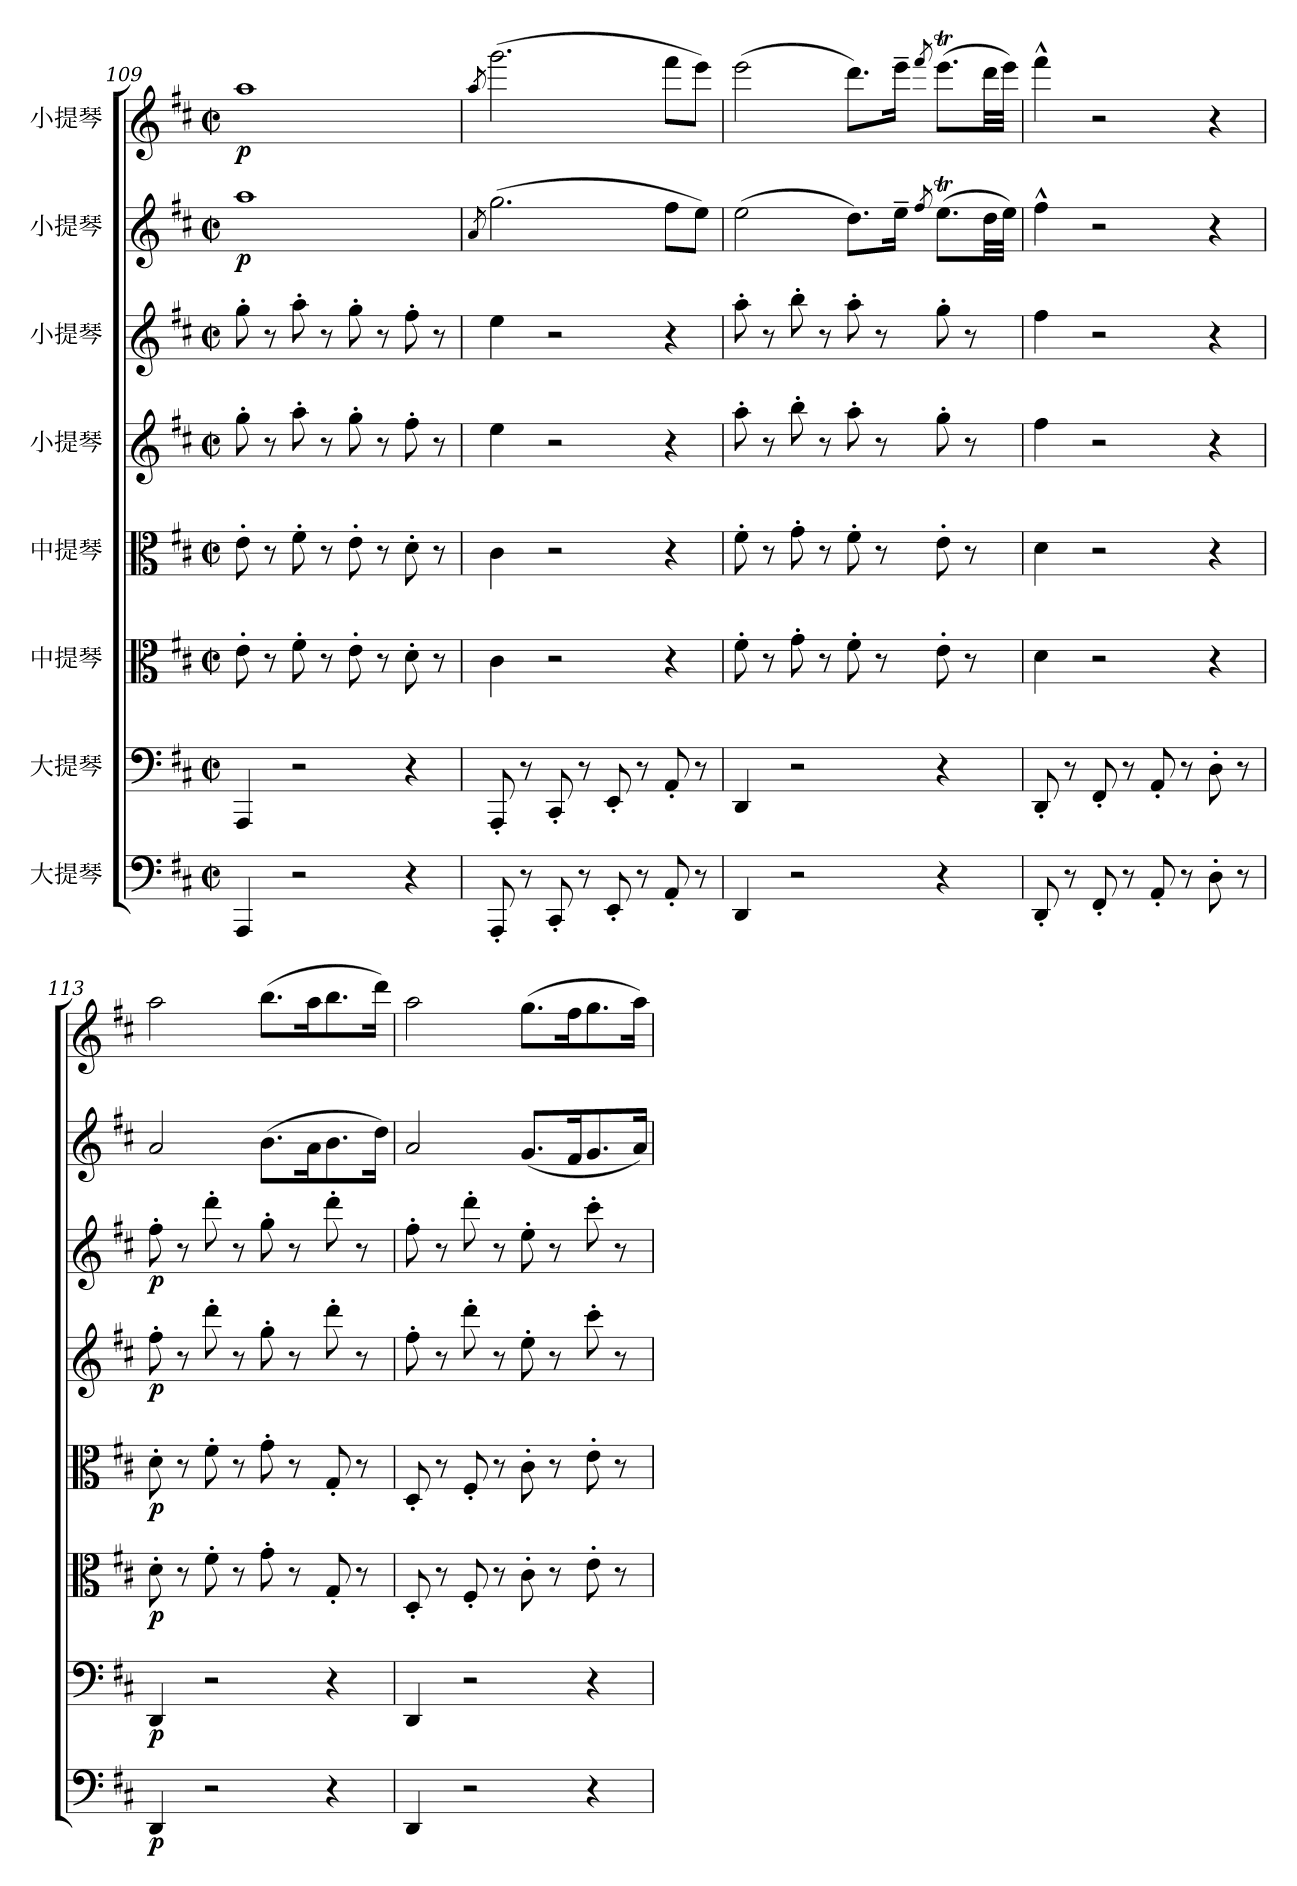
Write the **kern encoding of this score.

**kern	**dynam	**kern	**dynam	**kern	**dynam	**kern	**dynam	**kern	**dynam	**kern	**dynam	**kern	**dynam	**kern	**dynam
*part8	*part8	*part7	*part7	*part6	*part6	*part5	*part5	*part4	*part4	*part3	*part3	*part2	*part2	*part1	*part1
*staff8	*staff8	*staff7	*staff7	*staff6	*staff6	*staff5	*staff5	*staff4	*staff4	*staff3	*staff3	*staff2	*staff2	*staff1	*staff1
*I"大提琴	*	*I"大提琴	*	*I"中提琴	*	*I"中提琴	*	*I"小提琴	*	*I"小提琴	*	*I"小提琴	*	*I"小提琴	*
*clefF4	*	*clefF4	*	*clefC3	*	*clefC3	*	*clefG2	*	*clefG2	*	*clefG2	*	*clefG2	*
*k[f#c#]	*	*k[f#c#]	*	*k[f#c#]	*	*k[f#c#]	*	*k[f#c#]	*	*k[f#c#]	*	*k[f#c#]	*	*k[f#c#]	*
*M2/2	*	*M2/2	*	*M2/2	*	*M2/2	*	*M2/2	*	*M2/2	*	*M2/2	*	*M2/2	*
*met(c|)	*	*met(c|)	*	*met(c|)	*	*met(c|)	*	*met(c|)	*	*met(c|)	*	*met(c|)	*	*met(c|)	*
=109	=109	=109	=109	=109	=109	=109	=109	=109	=109	=109	=109	=109	=109	=109	=109
!	!	!	!	!	!	!	!	!	!	!	!	!	!LO:DY:b	!	!LO:DY:b
4AAA/	.	4AAA/	.	8e'\	.	8e'\	.	8gg'\	.	8gg'\	.	1aa	p	1aa	p
.	.	.	.	8r	.	8r	.	8r	.	8r	.	.	.	.	.
2r	.	2r	.	8f#'\	.	8f#'\	.	8aa'\	.	8aa'\	.	.	.	.	.
.	.	.	.	8r	.	8r	.	8r	.	8r	.	.	.	.	.
.	.	.	.	8e'\	.	8e'\	.	8gg'\	.	8gg'\	.	.	.	.	.
.	.	.	.	8r	.	8r	.	8r	.	8r	.	.	.	.	.
4r	.	4r	.	8d'\	.	8d'\	.	8ff#'\	.	8ff#'\	.	.	.	.	.
.	.	.	.	8r	.	8r	.	8r	.	8r	.	.	.	.	.
=110	=110	=110	=110	=110	=110	=110	=110	=110	=110	=110	=110	=110	=110	=110	=110
.	.	.	.	.	.	.	.	.	.	.	.	8qa/	.	8qaa/	.
8AAA'/	.	8AAA'/	.	4c#\	.	4c#\	.	4ee\	.	4ee\	.	(>2.gg\	.	(>2.ggg\	.
8r	.	8r	.	.	.	.	.	.	.	.	.	.	.	.	.
8CC#'/	.	8CC#'/	.	2r	.	2r	.	2r	.	2r	.	.	.	.	.
8r	.	8r	.	.	.	.	.	.	.	.	.	.	.	.	.
8EE'/	.	8EE'/	.	.	.	.	.	.	.	.	.	.	.	.	.
8r	.	8r	.	.	.	.	.	.	.	.	.	.	.	.	.
8AA'/	.	8AA'/	.	4r	.	4r	.	4r	.	4r	.	8ff#\L	.	8fff#\L	.
8r	.	8r	.	.	.	.	.	.	.	.	.	8ee\J)	.	8eee\J)	.
=111	=111	=111	=111	=111	=111	=111	=111	=111	=111	=111	=111	=111	=111	=111	=111
4DD/	.	4DD/	.	8f#'\	.	8f#'\	.	8aa'\	.	8aa'\	.	(>2ee\	.	(>2eee\	.
.	.	.	.	8r	.	8r	.	8r	.	8r	.	.	.	.	.
2r	.	2r	.	8g'\	.	8g'\	.	8bb'\	.	8bb'\	.	.	.	.	.
.	.	.	.	8r	.	8r	.	8r	.	8r	.	.	.	.	.
.	.	.	.	8f#'\	.	8f#'\	.	8aa'\	.	8aa'\	.	8.dd\L)	.	8.ddd\L)	.
.	.	.	.	8r	.	8r	.	8r	.	8r	.	.	.	.	.
.	.	.	.	.	.	.	.	.	.	.	.	16ee~\Jk	.	16eee~\Jk	.
.	.	.	.	.	.	.	.	.	.	.	.	8qff#/	.	8qfff#/	.
4r	.	4r	.	8e'\	.	8e'\	.	8gg'\	.	8gg'\	.	(>8.eeT\L	.	(>8.eeeT\L	.
.	.	.	.	8r	.	8r	.	8r	.	8r	.	.	.	.	.
.	.	.	.	.	.	.	.	.	.	.	.	32dd\LL	.	32ddd\LL	.
.	.	.	.	.	.	.	.	.	.	.	.	32ee\JJJ)	.	32eee\JJJ)	.
=112	=112	=112	=112	=112	=112	=112	=112	=112	=112	=112	=112	=112	=112	=112	=112
8DD'/	.	8DD'/	.	4d\	.	4d\	.	4ff#\	.	4ff#\	.	4ff#^^\	.	4fff#^^\	.
8r	.	8r	.	.	.	.	.	.	.	.	.	.	.	.	.
8FF#'/	.	8FF#'/	.	2r	.	2r	.	2r	.	2r	.	2r	.	2r	.
8r	.	8r	.	.	.	.	.	.	.	.	.	.	.	.	.
8AA'/	.	8AA'/	.	.	.	.	.	.	.	.	.	.	.	.	.
8r	.	8r	.	.	.	.	.	.	.	.	.	.	.	.	.
8D'\	.	8D'\	.	4r	.	4r	.	4r	.	4r	.	4r	.	4r	.
8r	.	8r	.	.	.	.	.	.	.	.	.	.	.	.	.
!!LO:LB:g=z
=113	=113	=113	=113	=113	=113	=113	=113	=113	=113	=113	=113	=113	=113	=113	=113
!	!LO:DY:b	!	!LO:DY:b	!	!LO:DY:b	!	!LO:DY:b	!	!LO:DY:b	!	!LO:DY:b	!	!	!	!
4DD/	p	4DD/	p	8d'\	p	8d'\	p	8ff#'\	p	8ff#'\	p	2a/	.	2aa\	.
.	.	.	.	8r	.	8r	.	8r	.	8r	.	.	.	.	.
2r	.	2r	.	8f#'\	.	8f#'\	.	8ddd'\	.	8ddd'\	.	.	.	.	.
.	.	.	.	8r	.	8r	.	8r	.	8r	.	.	.	.	.
.	.	.	.	8g'\	.	8g'\	.	8gg'\	.	8gg'\	.	(>8.b\L	.	(>8.bb\L	.
.	.	.	.	8r	.	8r	.	8r	.	8r	.	.	.	.	.
.	.	.	.	.	.	.	.	.	.	.	.	16a\K	.	16aa\K	.
4r	.	4r	.	8G'/	.	8G'/	.	8ddd'\	.	8ddd'\	.	8.b\	.	8.bb\	.
.	.	.	.	8r	.	8r	.	8r	.	8r	.	.	.	.	.
.	.	.	.	.	.	.	.	.	.	.	.	16dd\Jk)	.	16ddd\Jk)	.
=114	=114	=114	=114	=114	=114	=114	=114	=114	=114	=114	=114	=114	=114	=114	=114
4DD/	.	4DD/	.	8D'/	.	8D'/	.	8ff#'\	.	8ff#'\	.	2a/	.	2aa\	.
.	.	.	.	8r	.	8r	.	8r	.	8r	.	.	.	.	.
2r	.	2r	.	8F#'/	.	8F#'/	.	8ddd'\	.	8ddd'\	.	.	.	.	.
.	.	.	.	8r	.	8r	.	8r	.	8r	.	.	.	.	.
.	.	.	.	8c#'\	.	8c#'\	.	8ee'\	.	8ee'\	.	(<8.g/L	.	(>8.gg\L	.
.	.	.	.	8r	.	8r	.	8r	.	8r	.	.	.	.	.
.	.	.	.	.	.	.	.	.	.	.	.	16f#/K	.	16ff#\K	.
4r	.	4r	.	8e'\	.	8e'\	.	8ccc#'\	.	8ccc#'\	.	8.g/	.	8.gg\	.
.	.	.	.	8r	.	8r	.	8r	.	8r	.	.	.	.	.
.	.	.	.	.	.	.	.	.	.	.	.	16a/Jk)	.	16aa\Jk)	.
=	=	=	=	=	=	=	=	=	=	=	=	=	=	=	=
*-	*-	*-	*-	*-	*-	*-	*-	*-	*-	*-	*-	*-	*-	*-	*-
